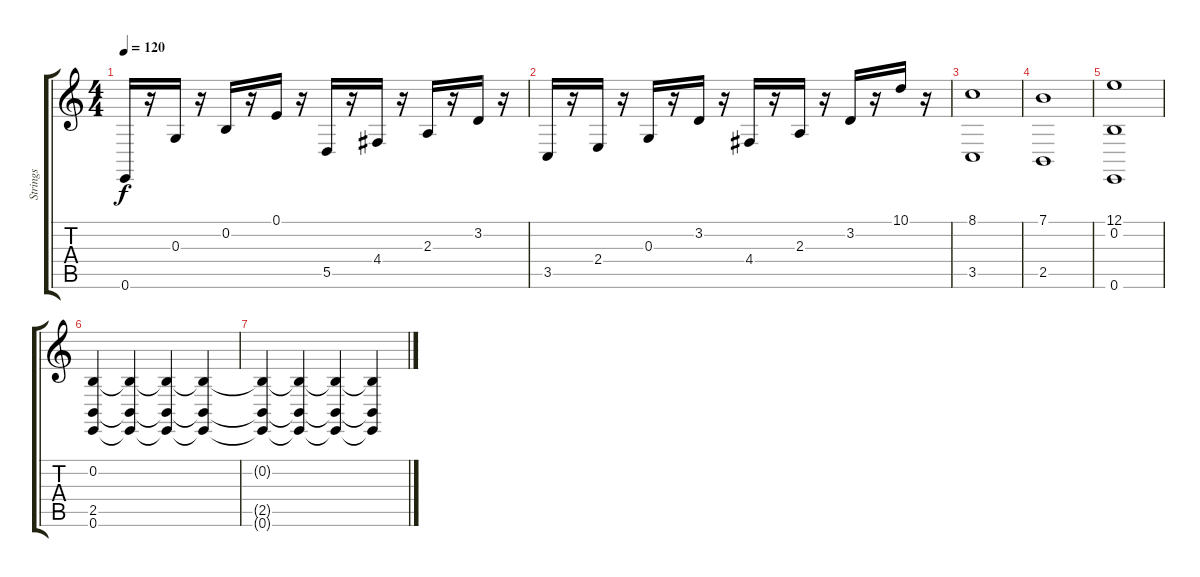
\track ("Strings" "Strings") {instrument stringensemble1}
\staff {score tabs}
\tuning (E4 B3 G3 D3 A2 E2) {hide}
\ts (4 4)
\tempo 120
\clef g2
\ks c
0.6.16{dy f} r.16 0.3.16 r.16 0.2.16 r.16 0.1.16 r.16 5.5.16 r.16 4.4.16 r.16 2.3.16 r.16 3.2.16 r.16 |
3.5.16 r.16 2.4.16 r.16 0.3.16 r.16 3.2.16 r.16 4.4.16 r.16 2.3.16 r.16 3.2.16 r.16 10.1.16 r.16 |
(8.1 3.5).1 |
(7.1 2.5).1 |
(12.1 0.2 0.6).1 |
(0.2 2.5 0.6).4 (0.2{t} 2.5{t} 0.6{t}).4{volume 10} (0.2{t} 2.5{t} 0.6{t}).4{volume 9} (0.2{t} 2.5{t} 0.6{t}).4{volume 8} |
(0.2{t} 2.5{t} 0.6{t}).4{volume 7} (0.2{t} 2.5{t} 0.6{t}).4{volume 6} (0.2{t} 2.5{t} 0.6{t}).4{volume 5} (0.2{t} 2.5{t} 0.6{t}).4{volume 3}
